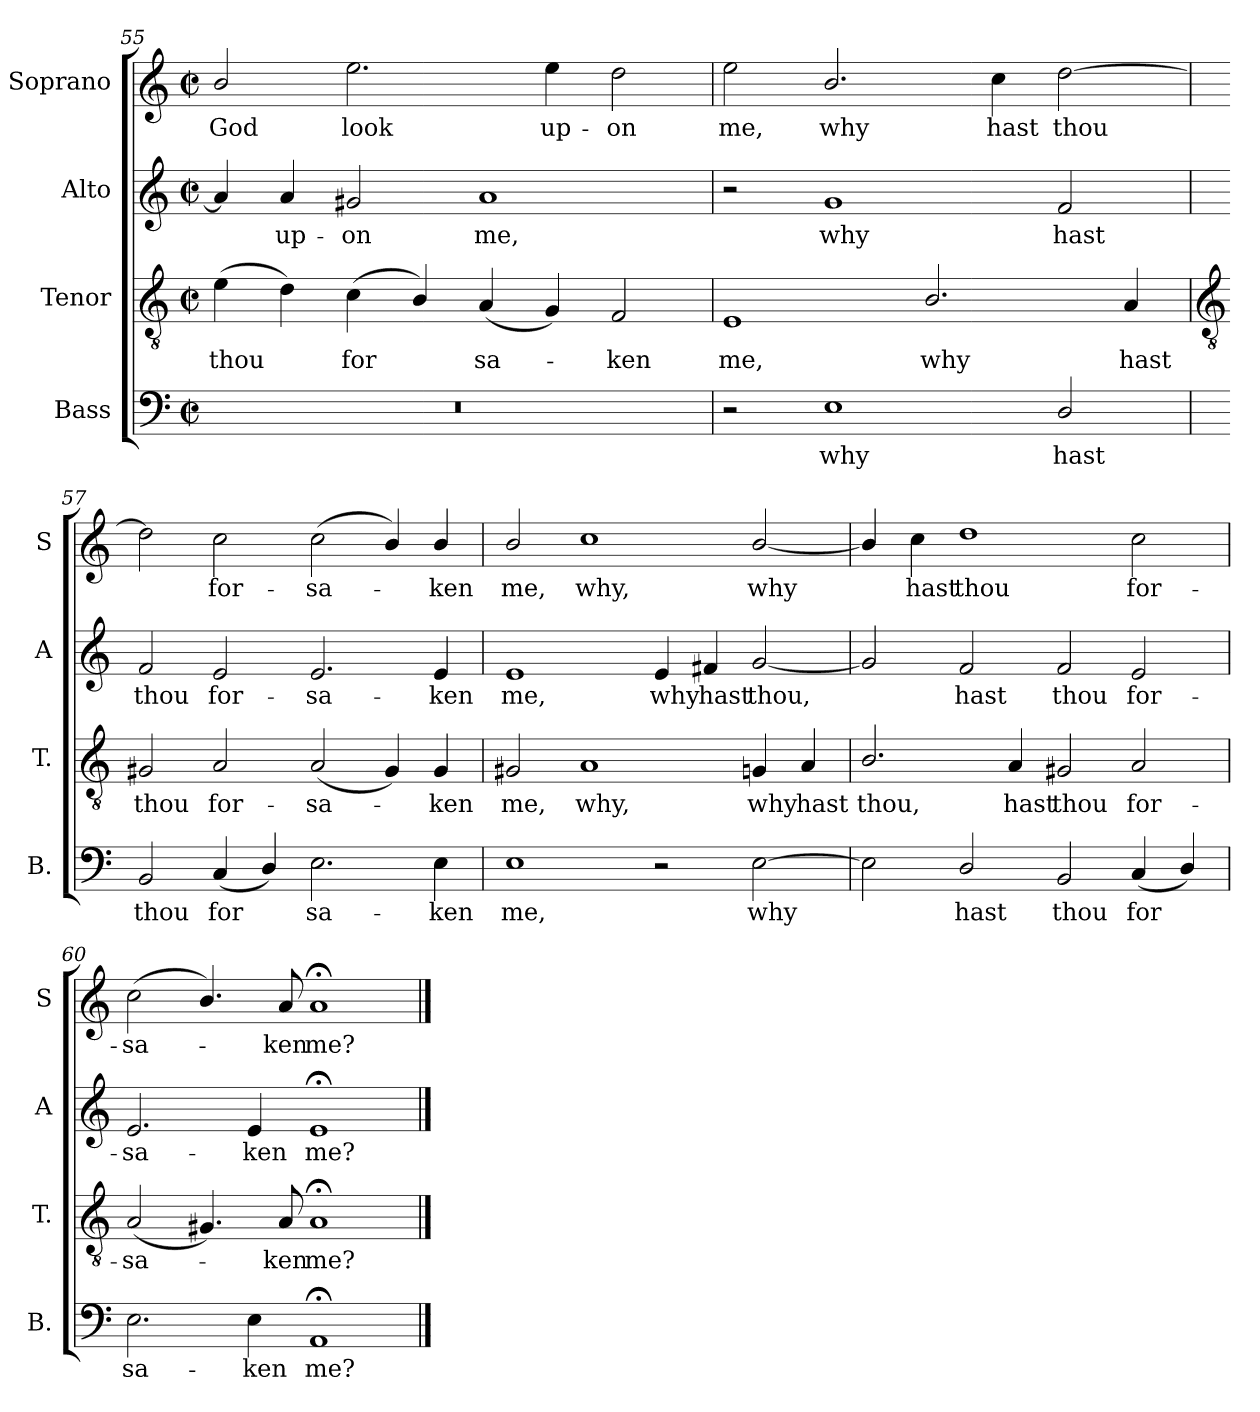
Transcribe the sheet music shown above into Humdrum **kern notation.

**kern	**text	**kern	**text	**kern	**text	**kern	**text
*part4	*part4	*part3	*part3	*part2	*part2	*part1	*part1
*staff4	*staff4	*staff3	*staff3	*staff2	*staff2	*staff1	*staff1
*I"Bass	*	*I"Tenor	*	*I"Alto	*	*I"Soprano	*
*I'B.	*	*I'T.	*	*I'A	*	*I'S	*
*clefF4	*	*clefGv2	*	*clefG2	*	*clefG2	*
*k[]	*	*k[]	*	*k[]	*	*k[]	*
*C:	*	*C:	*	*C:	*	*C:	*
*M4/2	*	*M4/2	*	*M4/2	*	*M4/2	*
*met(c|)	*	*met(c|)	*	*met(c|)	*	*met(c|)	*
=55	=55	=55	=55	=55	=55	=55	=55
!	!	!	!LO:LY:b	!	!	!	!LO:LY:b
0r	.	(>4e	thou	4a]	.	2b/	God
!	!	!	!	!	!LO:LY:b	!	!
.	.	4d)	.	4a	up-	.	.
!	!	!	!LO:LY:b	!	!LO:LY:b	!	!LO:LY:b
.	.	(<4c	for	2g#X	-on	2.ee	look
.	.	4B/)	.	.	.	.	.
!	!	!	!LO:LY:b	!	!LO:LY:b	!	!
.	.	(<4A	sa-	1a	me,	.	.
!	!	!	!	!	!	!	!LO:LY:b
.	.	4G)	.	.	.	4ee	up-
!	!	!	!LO:LY:b	!	!	!	!LO:LY:b
.	.	2F	ken	.	.	2dd	-on
=56	=56	=56	=56	=56	=56	=56	=56
!	!	!	!LO:LY:b	!	!	!	!LO:LY:b
2r	.	1E	me,	2r	.	2ee	me,
!	!LO:LY:b	!	!	!	!LO:LY:b	!	!LO:LY:b
1E	why	.	.	1g	why	2.b/	why
!	!	!	!LO:LY:b	!	!	!	!
.	.	2.B/	why	.	.	.	.
!	!	!	!	!	!	!	!LO:LY:b
.	.	.	.	.	.	4cc	hast
!	!LO:LY:b	!	!	!	!LO:LY:b	!	!LO:LY:b
2D/	hast	.	.	2f	hast	[2dd	thou
!	!	!	!LO:LY:b	!	!	!	!
.	.	4A	hast	.	.	.	.
!!LO:LB:g=z
=57	=57	=57	=57	=57	=57	=57	=57
*	*	*clefGv2	*	*	*	*	*
!	!LO:LY:b	!	!LO:LY:b	!	!LO:LY:b	!	!
2BB	thou	2G#X	thou	2f	thou	2dd]	.
!	!LO:LY:b	!	!LO:LY:b	!	!LO:LY:b	!	!LO:LY:b
(<4C	for	2A	for-	2e	for-	2cc	for-
4D/)	.	.	.	.	.	.	.
!	!LO:LY:b	!	!LO:LY:b	!	!LO:LY:b	!	!LO:LY:b
2.E	sa-	(<2A	-sa-	2.e	-sa-	(<2cc	-sa-
.	.	4G#)	.	.	.	4b/)	.
!	!LO:LY:b	!	!LO:LY:b	!	!LO:LY:b	!	!LO:LY:b
4E	-ken	4G#	ken	4e	-ken	4b/	ken
=58	=58	=58	=58	=58	=58	=58	=58
!	!LO:LY:b	!	!LO:LY:b	!	!LO:LY:b	!	!LO:LY:b
1E	me,	2G#X	me,	1e	me,	2b/	me,
!	!	!	!LO:LY:b	!	!	!	!LO:LY:b
.	.	1A	why,	.	.	1cc	why,
!	!	!	!	!	!LO:LY:b	!	!
2r	.	.	.	4e	why	.	.
!	!	!	!	!	!LO:LY:b	!	!
.	.	.	.	4f#X	hast	.	.
!	!LO:LY:b	!	!LO:LY:b	!	!LO:LY:b	!	!LO:LY:b
[2E	why	4Gn	why	[2g	thou,	[2b/	why
!	!	!	!LO:LY:b	!	!	!	!
.	.	4A	hast	.	.	.	.
=59	=59	=59	=59	=59	=59	=59	=59
!	!	!	!LO:LY:b	!	!	!	!
2E]	.	2.B/	thou,	2g]	.	4b/]	.
!	!	!	!	!	!	!	!LO:LY:b
.	.	.	.	.	.	4cc	hast
!	!LO:LY:b	!	!	!	!LO:LY:b	!	!LO:LY:b
2D/	hast	.	.	2f	hast	1dd	thou
!	!	!	!LO:LY:b	!	!	!	!
.	.	4A	hast	.	.	.	.
!	!LO:LY:b	!	!LO:LY:b	!	!LO:LY:b	!	!
2BB	thou	2G#X	thou	2f	thou	.	.
!	!LO:LY:b	!	!LO:LY:b	!	!LO:LY:b	!	!LO:LY:b
(<4C	for	2A	for-	2e	for-	2cc	for-
4D/)	.	.	.	.	.	.	.
=60	=60	=60	=60	=60	=60	=60	=60
!	!LO:LY:b	!	!LO:LY:b	!	!LO:LY:b	!	!LO:LY:b
2.E	sa-	(<2A	-sa-	2.e	-sa-	(<2cc	-sa-
.	.	4.G#X)	.	.	.	4.b/)	.
!	!LO:LY:b	!	!	!	!LO:LY:b	!	!
4E	-ken	.	.	4e	-ken	.	.
!	!	!	!LO:LY:b	!	!	!	!LO:LY:b
.	.	8A	ken	.	.	8a	ken
!	!LO:LY:b	!	!LO:LY:b	!	!LO:LY:b	!	!LO:LY:b
1AA;<	me?	1A;<	me?	1e;<	me?	1a;<	me?
==	==	==	==	==	==	==	==
*-	*-	*-	*-	*-	*-	*-	*-
